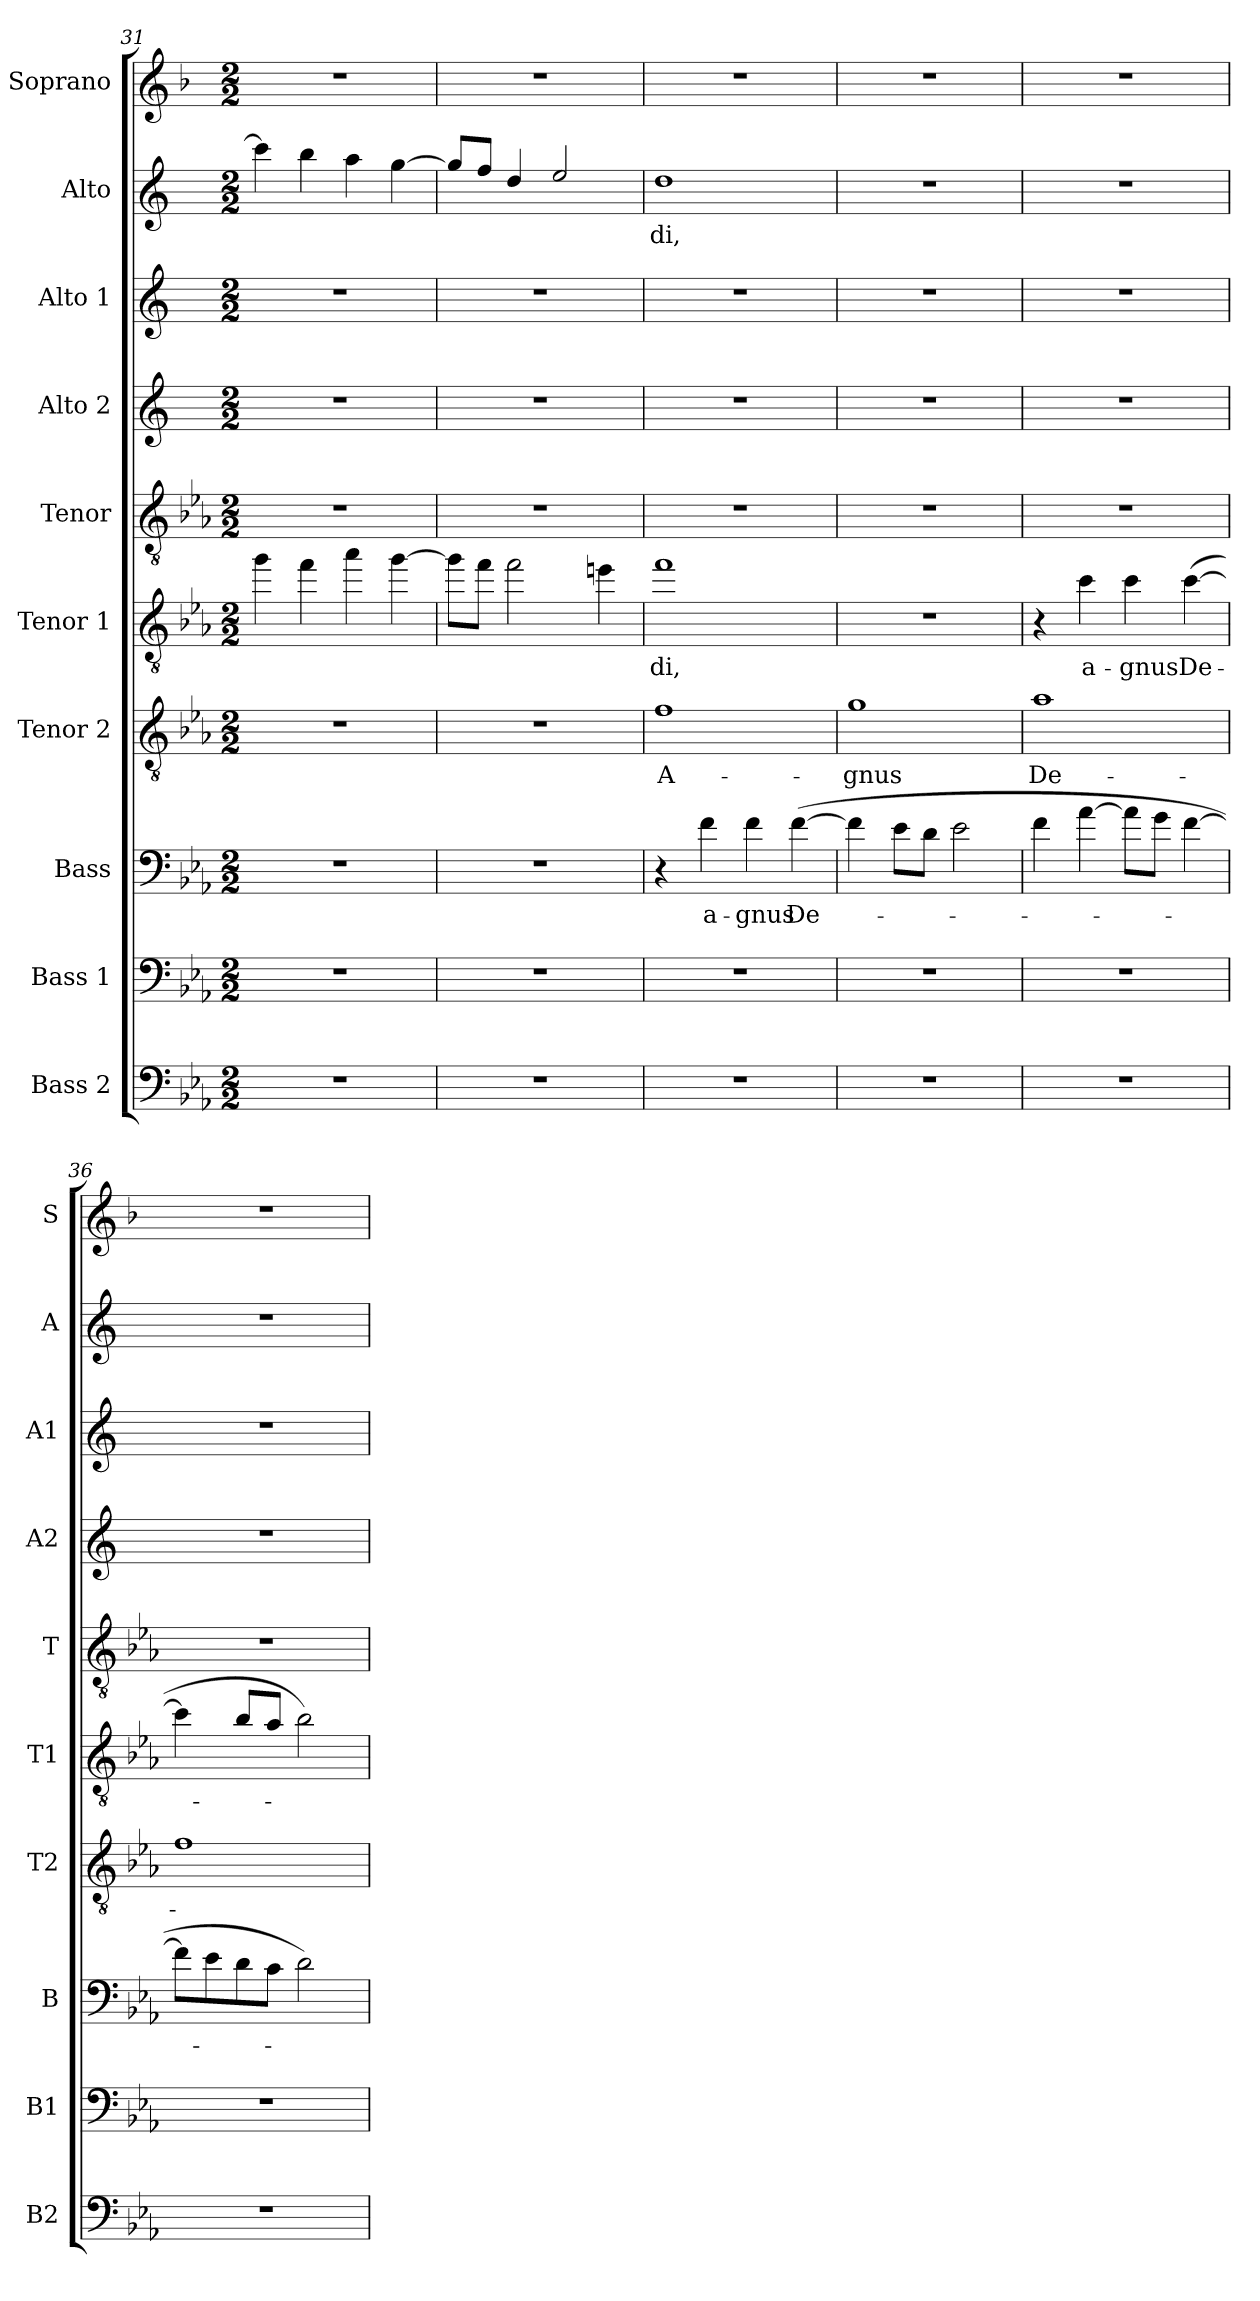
**kern	**kern	**kern	**text	**kern	**text	**kern	**text	**kern	**kern	**kern	**kern	**text	**kern
*part10	*part9	*part8	*part8	*part7	*part7	*part6	*part6	*part5	*part4	*part3	*part2	*part2	*part1
*staff10	*staff9	*staff8	*staff8	*staff7	*staff7	*staff6	*staff6	*staff5	*staff4	*staff3	*staff2	*staff2	*staff1
*I"Bass 2	*I"Bass 1	*I"Bass	*	*I"Tenor 2	*	*I"Tenor 1	*	*I"Tenor	*I"Alto 2	*I"Alto 1	*I"Alto	*	*I"Soprano
*I'B2	*I'B1	*I'B	*	*I'T2	*	*I'T1	*	*I'T	*I'A2	*I'A1	*I'A	*	*I'S
!!LO:LB:g=z
*clefF4	*clefF4	*clefF4	*	*clefGv2	*	*clefGv2	*	*clefGv2	*clefG2	*clefG2	*clefG2	*	*clefG2
*ITrd12c21	*ITrd12c21	*ITrd12c21	*	*ITrd8c14	*	*ITrd8c14	*	*ITrd8c14	*ITrd5c9	*ITrd5c9	*ITrd5c9	*	*ITrd1c2
*k[b-e-a-]	*k[b-e-a-]	*k[b-e-a-]	*	*k[b-e-a-]	*	*k[b-e-a-]	*	*k[b-e-a-]	*k[b-e-a-]	*k[b-e-a-]	*k[b-e-a-]	*	*k[b-e-a-]
*c:	*c:	*c:	*	*c:	*	*c:	*	*c:	*c:	*c:	*c:	*	*c:
*M2/2	*M2/2	*M2/2	*	*M2/2	*	*M2/2	*	*M2/2	*M2/2	*M2/2	*M2/2	*	*M2/2
=31	=31	=31	=31	=31	=31	=31	=31	=31	=31	=31	=31	=31	=31
1r	1r	1r	.	1r	.	4g\	.	1r	1r	1r	4ee-\]	.	1r
.	.	.	.	.	.	4f\	.	.	.	.	4dd\	.	.
.	.	.	.	.	.	4a-\	.	.	.	.	4cc\	.	.
.	.	.	.	.	.	[4g\	.	.	.	.	[4b-\	.	.
=32	=32	=32	=32	=32	=32	=32	=32	=32	=32	=32	=32	=32	=32
1r	1r	1r	.	1r	.	8g\L]	.	1r	1r	1r	8b-/L]	.	1r
.	.	.	.	.	.	8f\J	.	.	.	.	8a-/J	.	.
.	.	.	.	.	.	2f\	.	.	.	.	4f/	.	.
.	.	.	.	.	.	.	.	.	.	.	2g/	.	.
.	.	.	.	.	.	4en\	.	.	.	.	.	.	.
=33	=33	=33	=33	=33	=33	=33	=33	=33	=33	=33	=33	=33	=33
!	!	!	!	!	!LO:LY:b	!	!LO:LY:b	!	!	!	!	!LO:LY:b	!
1r	1r	4r	.	1F	A-	1f	-di,	1r	1r	1r	1f	-di,	1r
!	!	!	!LO:LY:b	!	!	!	!	!	!	!	!	!	!
.	.	4F\	a-	.	.	.	.	.	.	.	.	.	.
!	!	!	!LO:LY:b	!	!	!	!	!	!	!	!	!	!
.	.	4F\	-gnus	.	.	.	.	.	.	.	.	.	.
!	!	!	!LO:LY:b	!	!	!	!	!	!	!	!	!	!
.	.	(>[4F\	De-	.	.	.	.	.	.	.	.	.	.
=34	=34	=34	=34	=34	=34	=34	=34	=34	=34	=34	=34	=34	=34
!	!	!	!	!	!LO:LY:b	!	!	!	!	!	!	!	!
1r	1r	4F\]	.	1G	-gnus	1r	.	1r	1r	1r	1r	.	1r
.	.	8E-\L	.	.	.	.	.	.	.	.	.	.	.
.	.	8D\J	.	.	.	.	.	.	.	.	.	.	.
.	.	2E-\	.	.	.	.	.	.	.	.	.	.	.
=35	=35	=35	=35	=35	=35	=35	=35	=35	=35	=35	=35	=35	=35
!	!	!	!	!	!LO:LY:b	!	!	!	!	!	!	!	!
1r	1r	4F\	.	1A-	De-	4r	.	1r	1r	1r	1r	.	1r
!	!	!	!	!	!	!	!LO:LY:b	!	!	!	!	!	!
.	.	[4A-\	.	.	.	4c\	a-	.	.	.	.	.	.
!	!	!	!	!	!	!	!LO:LY:b	!	!	!	!	!	!
.	.	8A-\L]	.	.	.	4c\	-gnus	.	.	.	.	.	.
.	.	8G\J	.	.	.	.	.	.	.	.	.	.	.
!	!	!	!	!	!	!	!LO:LY:b	!	!	!	!	!	!
.	.	[4F\	.	.	.	(>[4c\	De-	.	.	.	.	.	.
=36	=36	=36	=36	=36	=36	=36	=36	=36	=36	=36	=36	=36	=36
1r	1r	8F\L]	.	1F	.	4c\]	.	1r	1r	1r	1r	.	1r
.	.	8E-\	.	.	.	.	.	.	.	.	.	.	.
.	.	8D\	.	.	.	8B-/L	.	.	.	.	.	.	.
.	.	8C\J	.	.	.	8A-/J	.	.	.	.	.	.	.
.	.	2D\)	.	.	.	2B-\)	.	.	.	.	.	.	.
=	=	=	=	=	=	=	=	=	=	=	=	=	=
*-	*-	*-	*-	*-	*-	*-	*-	*-	*-	*-	*-	*-	*-
